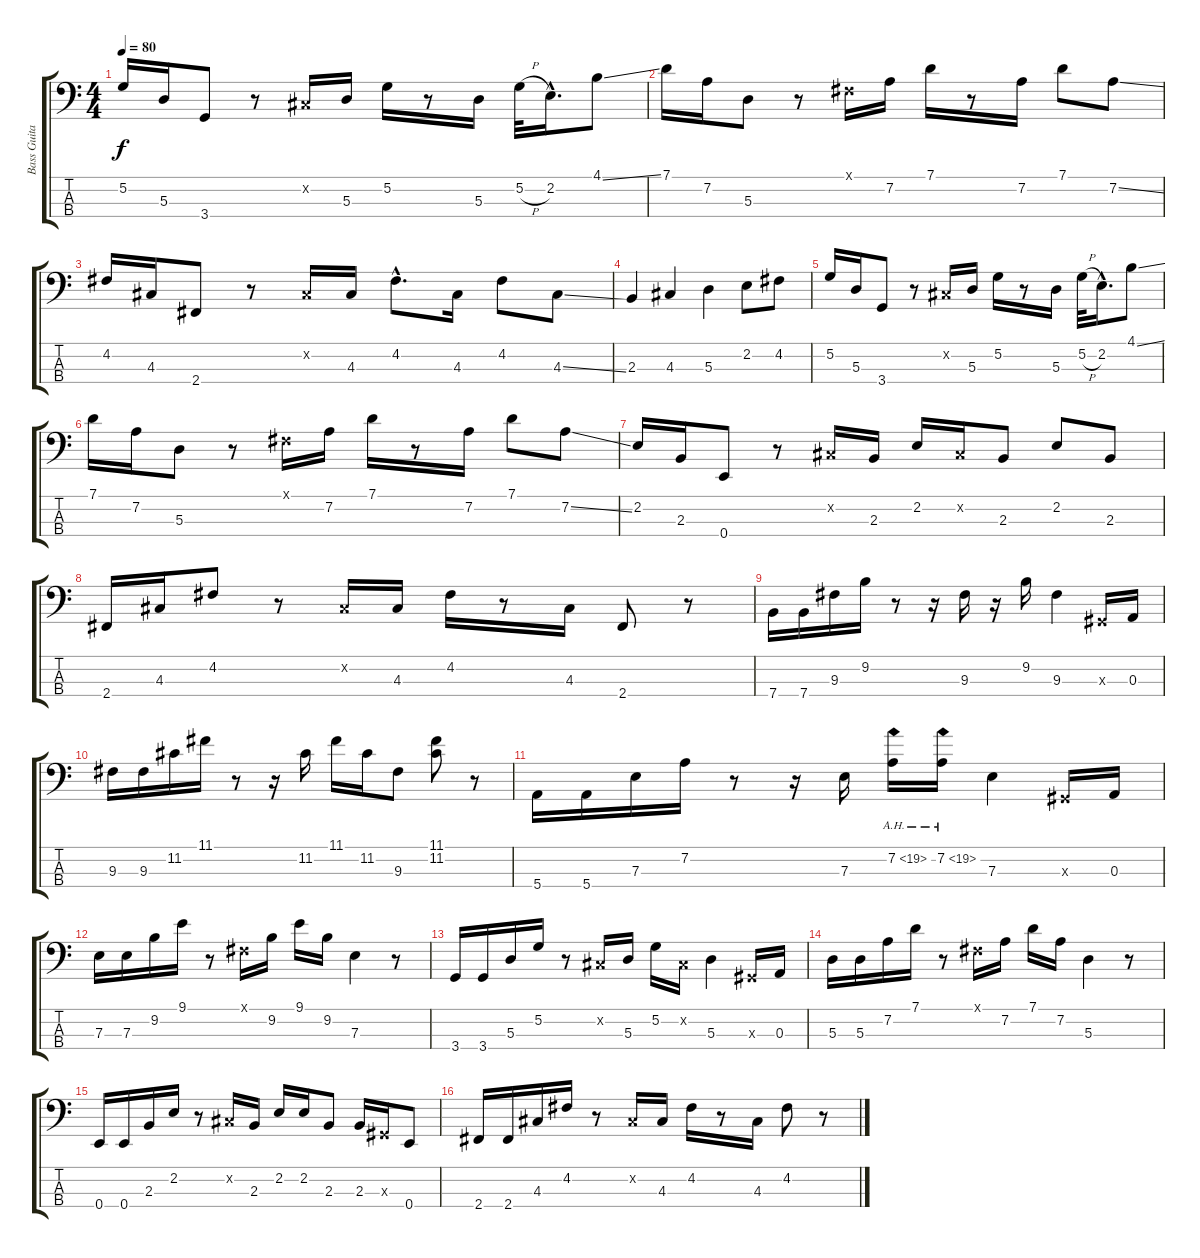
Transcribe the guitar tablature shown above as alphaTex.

\track ("Bass Guitar" "Bass Guita") {instrument slapbass1}
\staff {score tabs}
\tuning (G2 D2 A1 E1) {hide}
\ts (4 4)
\tempo 80
\clef f4
\ks c
5.2.16{dy f} 5.3.16 3.4.8 r.8 -1.2{x}.16 5.3.16 5.2.16 r.8 5.3.16 5.2{h}.32 2.2{hac}.16{d} 4.1{ss}.8 |
7.1.16 7.2.16 5.3.8 r.8 -1.1{x}.16 7.2.16 7.1.16 r.8 7.2.16 7.1.8 7.2{ss}.8 |
4.2.16 4.3.16 2.4.8 r.8 -1.2{x}.16 4.3.16 4.2{hac}.8{d} 4.3.16 4.2.8 4.3{ss}.8 |
2.3.4 4.3.4 5.3.4 2.2.8 4.2.8 |
5.2.16 5.3.16 3.4.8 r.8 -1.2{x}.16 5.3.16 5.2.16 r.8 5.3.16 5.2{h}.32 2.2{hac}.16{d} 4.1{ss}.8 |
7.1.16 7.2.16 5.3.8 r.8 -1.1{x}.16 7.2.16 7.1.16 r.8 7.2.16 7.1.8 7.2{ss}.8 |
2.2.16 2.3.16 0.4.8 r.8 -1.2{x}.16 2.3.16 2.2.16 -1.2{x}.16 2.3.8 2.2.8 2.3.8 |
2.4.16 4.3.16 4.2.8 r.8 -1.2{x}.16 4.3.16 4.2.16 r.8 4.3.16 2.4.8 r.8 |
7.4.16 7.4.16 9.3.16 9.2.16 r.8 r.16 9.3.16 r.16 9.2.16 9.3.4 -1.3{x}.16 0.3.16 |
9.3.16 9.3.16 11.2.16 11.1.16 r.8 r.16 11.2.16 11.1.16 11.2.16 9.3.8 (11.1 11.2).8 r.8 |
5.4.16 5.4.16 7.3.16 7.2.16 r.8 r.16 7.3.16 7.2{ah 12}.16 7.2{ah 12}.16 7.3.4 -1.3{x}.16 0.3.16 |
7.3.16 7.3.16 9.2.16 9.1.16 r.8 -1.1{x}.16 9.2.16 9.1.16 9.2.16 7.3.4 r.8 |
3.4.16 3.4.16 5.3.16 5.2.16 r.8 -1.2{x}.16 5.3.16 5.2.16 -1.2{x}.16 5.3.4 -1.3{x}.16 0.3.16 |
5.3.16 5.3.16 7.2.16 7.1.16 r.8 -1.1{x}.16 7.2.16 7.1.16 7.2.16 5.3.4 r.8 |
0.4.16 0.4.16 2.3.16 2.2.16 r.8 -1.2{x}.16 2.3.16 2.2.16 2.2.16 2.3.8 2.3.16 -1.3{x}.16 0.4.8 |
2.4.16 2.4.16 4.3.16 4.2.16 r.8 -1.2{x}.16 4.3.16 4.2.16 r.8 4.3.16 4.2.8 r.8
